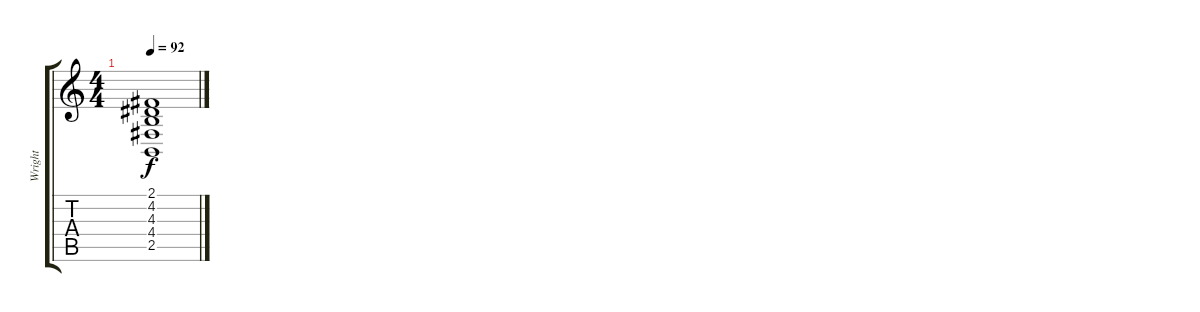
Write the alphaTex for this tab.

\track ("Wright" "Wright") {instrument churchorgan}
\staff {score tabs}
\tuning (E4 B3 G3 D3 A2 E2) {hide}
\ts (4 4)
\tempo 92
\clef g2
\ks c
(2.1{t} 4.2{t} 4.3{t} 4.4{t} 2.5{t}).1{dy f}
